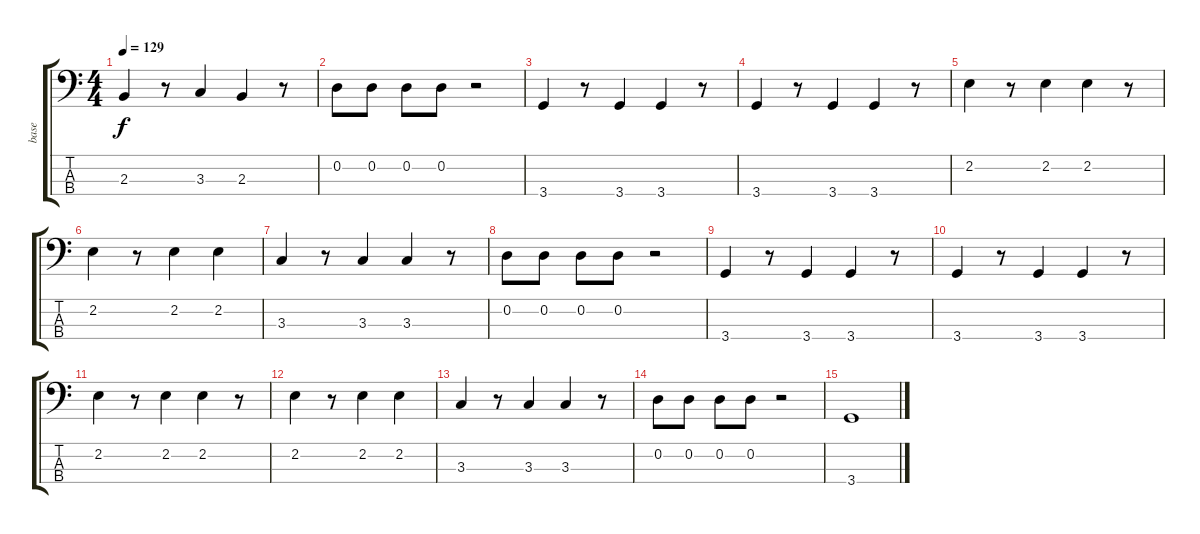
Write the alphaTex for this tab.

\track ("base" "base") {instrument electricbassfinger}
\staff {score tabs}
\tuning (G2 D2 A1 E1) {hide}
\ts (4 4)
\tempo 129
\clef f4
\ks c
2.3.4{dy f} r.8 3.3.4 2.3.4 r.8 |
0.2.8 0.2.8 0.2.8 0.2.8 r.2 |
3.4.4 r.8 3.4.4 3.4.4 r.8 |
3.4.4 r.8 3.4.4 3.4.4 r.8 |
2.2.4 r.8 2.2.4 2.2.4 r.8 |
2.2.4 r.8 2.2.4 2.2.4 |
3.3.4 r.8 3.3.4 3.3.4 r.8 |
0.2.8 0.2.8 0.2.8 0.2.8 r.2 |
3.4.4 r.8 3.4.4 3.4.4 r.8 |
3.4.4 r.8 3.4.4 3.4.4 r.8 |
2.2.4 r.8 2.2.4 2.2.4 r.8 |
2.2.4 r.8 2.2.4 2.2.4 |
3.3.4 r.8 3.3.4 3.3.4 r.8 |
0.2.8 0.2.8 0.2.8 0.2.8 r.2 |
3.4.1
